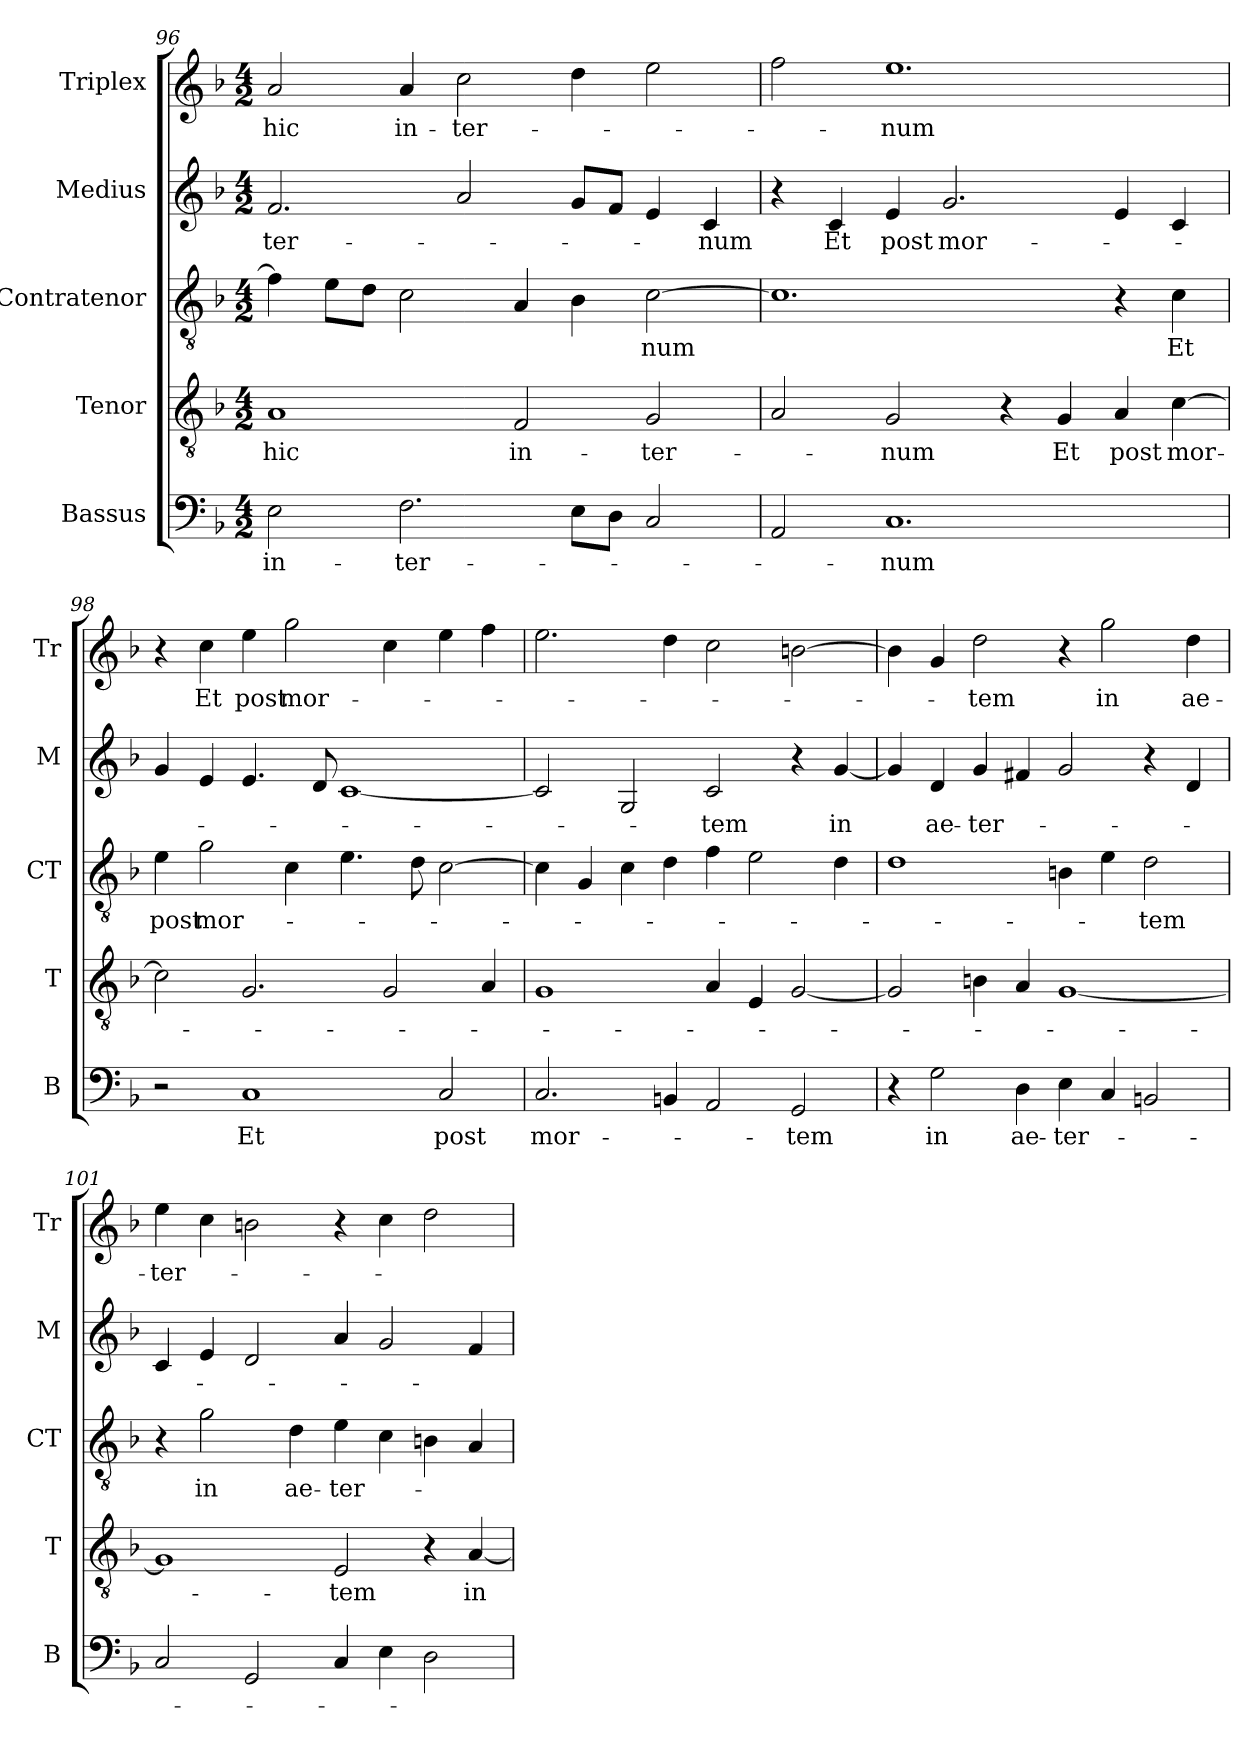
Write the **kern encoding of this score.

**kern	**text	**kern	**text	**kern	**text	**kern	**text	**kern	**text
*part5	*part5	*part4	*part4	*part3	*part3	*part2	*part2	*part1	*part1
*staff5	*staff5	*staff4	*staff4	*staff3	*staff3	*staff2	*staff2	*staff1	*staff1
*I"Bassus	*	*I"Tenor	*	*I"Contratenor	*	*I"Medius	*	*I"Triplex	*
*I'B	*	*I'T	*	*I'CT	*	*I'M	*	*I'Tr	*
*clefF4	*	*clefGv2	*	*clefGv2	*	*clefG2	*	*clefG2	*
*k[b-]	*	*k[b-]	*	*k[b-]	*	*k[b-]	*	*k[b-]	*
*F:	*	*F:	*	*F:	*	*F:	*	*F:	*
*M4/2	*	*M4/2	*	*M4/2	*	*M4/2	*	*M4/2	*
=96	=96	=96	=96	=96	=96	=96	=96	=96	=96
!	!LO:LY:b	!	!	!	!	!	!	!	!
!	!	!	!LO:LY:b	!	!	!	!	!	!
!	!	!	!	!	!	!	!LO:LY:b	!	!
!	!	!	!	!	!	!	!	!	!LO:LY:b
2E\	in-	1A	hic	4f\]	.	2.f/	-ter-	2a/	hic
.	.	.	.	8e\L	.	.	.	.	.
.	.	.	.	8d\J	.	.	.	.	.
!	!LO:LY:b	!	!	!	!	!	!	!	!
!	!	!	!	!	!	!	!	!	!LO:LY:b
2.F\	-ter-	.	.	2c\	.	.	.	4a/	in-
!	!	!	!	!	!	!	!	!	!LO:LY:b
.	.	.	.	.	.	2a/	.	2cc\	-ter-
!	!	!	!LO:LY:b	!	!	!	!	!	!
.	.	2F/	in-	4A/	.	.	.	.	.
8E\L	.	.	.	4B-\	.	8g/L	.	4dd\	.
8D\J	.	.	.	.	.	8f/J	.	.	.
!	!	!	!LO:LY:b	!	!	!	!	!	!
!	!	!	!	!	!LO:LY:b	!	!	!	!
2C/	.	2G/	-ter-	[2c\	-num	4e/	.	2ee\	.
!	!	!	!	!	!	!	!LO:LY:b	!	!
.	.	.	.	.	.	4c/	-num	.	.
=97	=97	=97	=97	=97	=97	=97	=97	=97	=97
2AA/	.	2A/	.	1.c]	.	4r	.	2ff\	.
!	!	!	!	!	!	!	!LO:LY:b	!	!
.	.	.	.	.	.	4c/	Et	.	.
!	!LO:LY:b	!	!	!	!	!	!	!	!
!	!	!	!LO:LY:b	!	!	!	!	!	!
!	!	!	!	!	!	!	!LO:LY:b	!	!
!	!	!	!	!	!	!	!	!	!LO:LY:b
1.C	-num	2G/	-num	.	.	4e/	post	1.ee	-num
!	!	!	!	!	!	!	!LO:LY:b	!	!
.	.	.	.	.	.	2.g/	mor-	.	.
.	.	4r	.	.	.	.	.	.	.
!	!	!	!LO:LY:b	!	!	!	!	!	!
.	.	4G/	Et	.	.	.	.	.	.
!	!	!	!LO:LY:b	!	!	!	!	!	!
.	.	4A/	post	4r	.	4e/	.	.	.
!	!	!	!LO:LY:b	!	!	!	!	!	!
!	!	!	!	!	!LO:LY:b	!	!	!	!
.	.	[4c\	mor-	4c\	Et	4c/	.	.	.
!!LO:PB:g=z
=98	=98	=98	=98	=98	=98	=98	=98	=98	=98
!	!	!	!	!	!LO:LY:b	!	!	!	!
2r	.	2c\]	.	4e\	post	4g/	.	4r	.
!	!	!	!	!	!LO:LY:b	!	!	!	!
!	!	!	!	!	!	!	!	!	!LO:LY:b
.	.	.	.	2g\	mor-	4e/	.	4cc\	Et
!	!LO:LY:b	!	!	!	!	!	!	!	!
!	!	!	!	!	!	!	!	!	!LO:LY:b
1C	Et	2.G/	.	.	.	4.e/	.	4ee\	post
!	!	!	!	!	!	!	!	!	!LO:LY:b
.	.	.	.	4c\	.	.	.	2gg\	mor-
.	.	.	.	.	.	8d/	.	.	.
.	.	.	.	4.e\	.	[1c	.	.	.
.	.	2G/	.	.	.	.	.	4cc\	.
.	.	.	.	8d\	.	.	.	.	.
!	!LO:LY:b	!	!	!	!	!	!	!	!
2C/	post	.	.	[2c\	.	.	.	4ee\	.
.	.	4A/	.	.	.	.	.	4ff\	.
=99	=99	=99	=99	=99	=99	=99	=99	=99	=99
!	!LO:LY:b	!	!	!	!	!	!	!	!
2.C/	mor-	1G	.	4c\]	.	2c/]	.	2.ee\	.
.	.	.	.	4G/	.	.	.	.	.
.	.	.	.	4c\	.	2G/	.	.	.
4BBn/	.	.	.	4d\	.	.	.	4dd\	.
!	!	!	!	!	!	!	!LO:LY:b	!	!
2AA/	.	4A/	.	4f\	.	2c/	-tem	2cc\	.
.	.	4E/	.	2e\	.	.	.	.	.
!	!LO:LY:b	!	!	!	!	!	!	!	!
2GG/	-tem	[2G/	.	.	.	4r	.	[2bn\	.
!	!	!	!	!	!	!	!LO:LY:b	!	!
.	.	.	.	4d\	.	[4g/	in	.	.
=100	=100	=100	=100	=100	=100	=100	=100	=100	=100
4r	.	2G/]	.	1d	.	4g/]	.	4b\]	.
!	!LO:LY:b	!	!	!	!	!	!	!	!
!	!	!	!	!	!	!	!LO:LY:b	!	!
2G\	in	.	.	.	.	4d/	ae-	4g/	.
!	!	!	!	!	!	!	!LO:LY:b	!	!
!	!	!	!	!	!	!	!	!	!LO:LY:b
.	.	4Bn\	.	.	.	4g/	-ter-	2dd\	-tem
!	!LO:LY:b	!	!	!	!	!	!	!	!
4D\	ae-	4A/	.	.	.	4f#X/	.	.	.
!	!LO:LY:b	!	!	!	!	!	!	!	!
4E\	-ter-	[1G	.	4Bn\	.	2g/	.	4r	.
!	!	!	!	!	!	!	!	!	!LO:LY:b
4C/	.	.	.	4e\	.	.	.	2gg\	in
!	!	!	!	!	!LO:LY:b	!	!	!	!
2BBn/	.	.	.	2d\	-tem	4r	.	.	.
!	!	!	!	!	!	!	!	!	!LO:LY:b
.	.	.	.	.	.	4d/	.	4dd\	ae-
!!LO:LB:g=z
=101	=101	=101	=101	=101	=101	=101	=101	=101	=101
!	!	!	!	!	!	!	!	!	!LO:LY:b
2C/	.	1G]	.	4r	.	4c/	.	4ee\	-ter-
!	!	!	!	!	!LO:LY:b	!	!	!	!
.	.	.	.	2g\	in	4e/	.	4cc\	.
2GG/	.	.	.	.	.	2d/	.	2bn\	.
!	!	!	!	!	!LO:LY:b	!	!	!	!
.	.	.	.	4d\	ae-	.	.	.	.
!	!	!	!LO:LY:b	!	!	!	!	!	!
!	!	!	!	!	!LO:LY:b	!	!	!	!
4C/	.	2E/	-tem	4e\	-ter-	4a/	.	4r	.
4E\	.	.	.	4c\	.	2g/	.	4cc\	.
2D\	.	4r	.	4Bn\	.	.	.	2dd\	.
!	!	!	!LO:LY:b	!	!	!	!	!	!
.	.	[4A/	in	4A/	.	4f/	.	.	.
=	=	=	=	=	=	=	=	=	=
*-	*-	*-	*-	*-	*-	*-	*-	*-	*-
